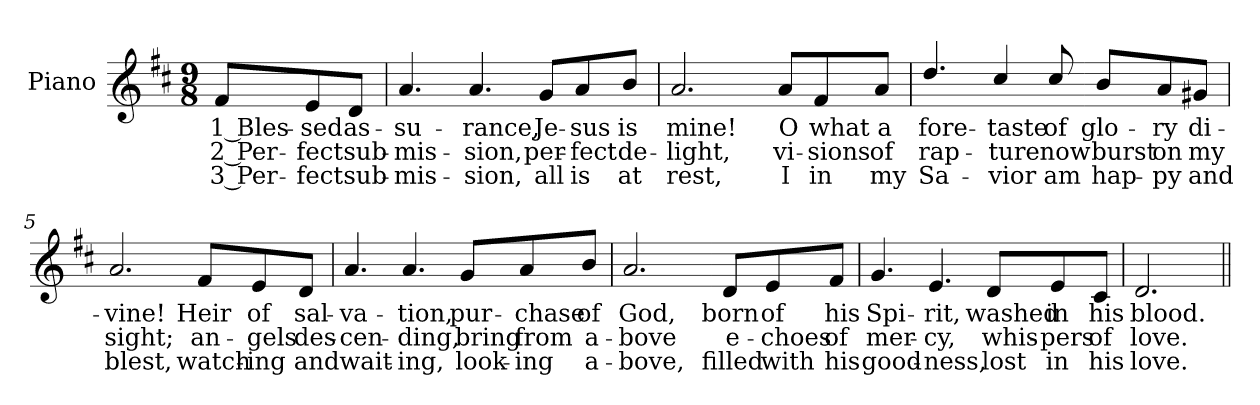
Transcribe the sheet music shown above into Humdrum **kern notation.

**kern	**text	**text	**text
*part1	*part1	*part1	*part1
*staff1	*staff1	*staff1	*staff1
*I"Piano	*	*	*
*I'Pno.	*	*	*
!!LO:PB:g=z
*clefG2	*	*	*
*k[f#c#]	*	*	*
*D:	*	*	*
*M9/8	*	*	*
=	=	=	=
!	!LO:LY:b:color=#000000	!LO:LY:b:color=#000000	!LO:LY:b:color=#000000
8f#i/L	1 Bles-	2 Per-	3 Per-
!	!LO:LY:b:color=#000000	!LO:LY:b:color=#000000	!LO:LY:b:color=#000000
8ei/	-sed	-fect	-fect
!	!LO:LY:b:color=#000000	!LO:LY:b:color=#000000	!LO:LY:b:color=#000000
8di/J	as-	sub-	sub-
=1	=1	=1	=1
!	!LO:LY:b:color=#000000	!LO:LY:b:color=#000000	!LO:LY:b:color=#000000
4.ai/	-su-	-mis-	-mis-
!	!LO:LY:b:color=#000000	!LO:LY:b:color=#000000	!LO:LY:b:color=#000000
4.ai/	-rance,	-sion,	-sion,
!	!LO:LY:b:color=#000000	!LO:LY:b:color=#000000	!LO:LY:b:color=#000000
8gi/L	Je-	per-	all
!	!LO:LY:b:color=#000000	!LO:LY:b:color=#000000	!LO:LY:b:color=#000000
8ai/	-sus	-fect	is
!	!LO:LY:b:color=#000000	!LO:LY:b:color=#000000	!LO:LY:b:color=#000000
8bi/J	is	de-	at
=2	=2	=2	=2
!	!LO:LY:b:color=#000000	!LO:LY:b:color=#000000	!LO:LY:b:color=#000000
2.ai/	mine!	-light,	rest,
!	!LO:LY:b:color=#000000	!LO:LY:b:color=#000000	!LO:LY:b:color=#000000
8ai/L	O	vi-	I
!	!LO:LY:b:color=#000000	!LO:LY:b:color=#000000	!LO:LY:b:color=#000000
8f#i/	what	-sions	in
!	!LO:LY:b:color=#000000	!LO:LY:b:color=#000000	!LO:LY:b:color=#000000
8ai/J	a	of	my
=3	=3	=3	=3
!	!LO:LY:b:color=#000000	!LO:LY:b:color=#000000	!LO:LY:b:color=#000000
4.ddi/	fore-	rap-	Sa-
!	!LO:LY:b:color=#000000	!LO:LY:b:color=#000000	!LO:LY:b:color=#000000
4cc#i/	-taste	-ture	-vior
!	!LO:LY:b:color=#000000	!LO:LY:b:color=#000000	!LO:LY:b:color=#000000
8cc#i/	of	now	am
!!LO:LB:g=z
=4-	=4-	=4-	=4-
!	!LO:LY:b:color=#000000	!LO:LY:b:color=#000000	!LO:LY:b:color=#000000
8bi/L	glo-	burst	hap-
!	!LO:LY:b:color=#000000	!LO:LY:b:color=#000000	!LO:LY:b:color=#000000
8ai/	-ry	on	-py
!	!LO:LY:b:color=#000000	!LO:LY:b:color=#000000	!LO:LY:b:color=#000000
8g#Xi/J	di-	my	and
=5	=5	=5	=5
!	!LO:LY:b:color=#000000	!LO:LY:b:color=#000000	!LO:LY:b:color=#000000
2.ai/	-vine!	sight;	blest,
!	!LO:LY:b:color=#000000	!LO:LY:b:color=#000000	!LO:LY:b:color=#000000
8f#i/L	Heir	an-	watch-
!	!LO:LY:b:color=#000000	!LO:LY:b:color=#000000	!LO:LY:b:color=#000000
8ei/	of	-gels	-ing
!	!LO:LY:b:color=#000000	!LO:LY:b:color=#000000	!LO:LY:b:color=#000000
8di/J	sal-	des-	and
=6	=6	=6	=6
!	!LO:LY:b:color=#000000	!LO:LY:b:color=#000000	!LO:LY:b:color=#000000
4.ai/	-va-	-cen-	wait-
!	!LO:LY:b:color=#000000	!LO:LY:b:color=#000000	!LO:LY:b:color=#000000
4.ai/	-tion,	-ding,	-ing,
!	!LO:LY:b:color=#000000	!LO:LY:b:color=#000000	!LO:LY:b:color=#000000
8gi/L	pur-	bring	look-
!	!LO:LY:b:color=#000000	!LO:LY:b:color=#000000	!LO:LY:b:color=#000000
8ai/	-chase	from	-ing
!	!LO:LY:b:color=#000000	!LO:LY:b:color=#000000	!LO:LY:b:color=#000000
8bi/J	of	a-	a-
=7	=7	=7	=7
!	!LO:LY:b:color=#000000	!LO:LY:b:color=#000000	!LO:LY:b:color=#000000
2.ai/	God,	-bove	-bove,
!!LO:LB:g=z
=8-	=8-	=8-	=8-
!	!LO:LY:b:color=#000000	!LO:LY:b:color=#000000	!LO:LY:b:color=#000000
8di/L	born	e-	filled
!	!LO:LY:b:color=#000000	!LO:LY:b:color=#000000	!LO:LY:b:color=#000000
8ei/	of	-choes	with
!	!LO:LY:b:color=#000000	!LO:LY:b:color=#000000	!LO:LY:b:color=#000000
8f#i/J	his	of	his
=9	=9	=9	=9
!	!LO:LY:b:color=#000000	!LO:LY:b:color=#000000	!LO:LY:b:color=#000000
4.gi/	Spi-	mer-	good-
!	!LO:LY:b:color=#000000	!LO:LY:b:color=#000000	!LO:LY:b:color=#000000
4.ei/	-rit,	-cy,	-ness,
!	!LO:LY:b:color=#000000	!LO:LY:b:color=#000000	!LO:LY:b:color=#000000
8di/L	washed	whis-	lost
!	!LO:LY:b:color=#000000	!LO:LY:b:color=#000000	!LO:LY:b:color=#000000
8ei/	in	-pers	in
!	!LO:LY:b:color=#000000	!LO:LY:b:color=#000000	!LO:LY:b:color=#000000
8c#i/J	his	of	his
=10	=10	=10	=10
!	!LO:LY:b:color=#000000	!LO:LY:b:color=#000000	!LO:LY:b:color=#000000
2.di/	blood.	love.	love.
=||	=||	=||	=||
*-	*-	*-	*-
